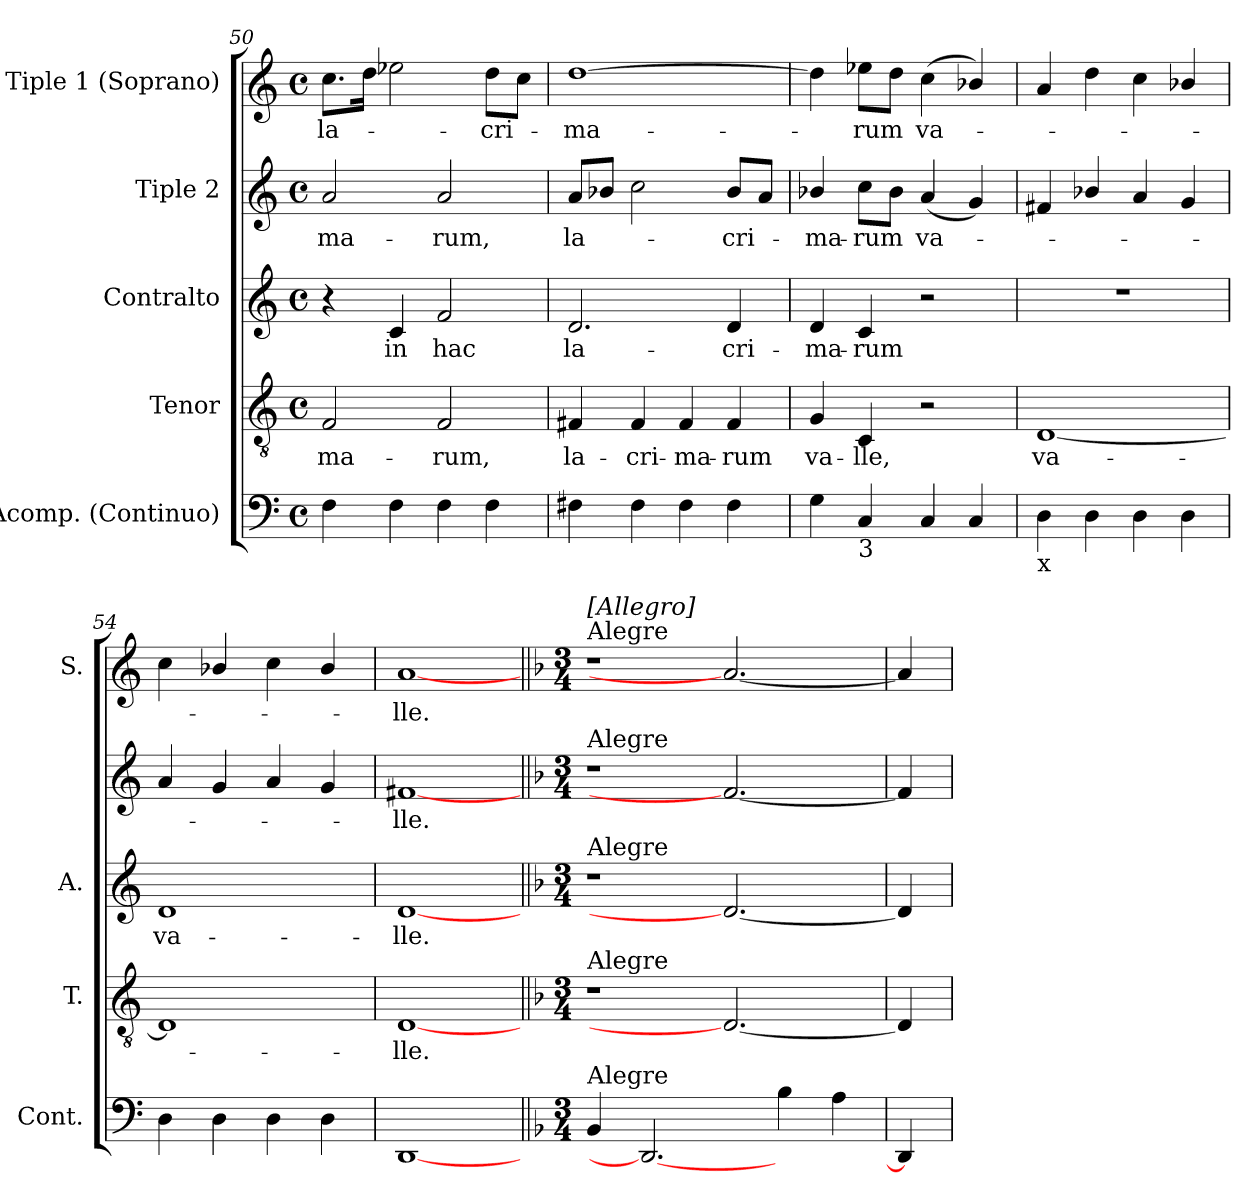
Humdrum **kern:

**kern	**kern	**text	**kern	**text	**kern	**text	**kern	**text
*part5	*part4	*part4	*part3	*part3	*part2	*part2	*part1	*part1
*staff5	*staff4	*staff4	*staff3	*staff3	*staff2	*staff2	*staff1	*staff1
*I"Acomp. (Continuo)	*I"Tenor	*	*I"Contralto	*	*I"Tiple 2	*	*I"Tiple 1 (Soprano)	*
*I'Cont.	*I'T.	*	*I'A.	*	*	*	*I'S.	*
!!LO:LB:g=z
*clefF4	*clefGv2	*	*clefG2	*	*clefG2	*	*clefG2	*
*	*ITrd7c12	*	*	*	*	*	*	*
*k[]	*k[]	*	*k[]	*	*k[]	*	*k[]	*
*C:	*C:	*	*C:	*	*C:	*	*C:	*
*M4/4	*M4/4	*	*M4/4	*	*M4/4	*	*M4/4	*
*met(c)	*met(c)	*	*met(c)	*	*met(c)	*	*met(c)	*
=50	=50	=50	=50	=50	=50	=50	=50	=50
!	!	!LO:LY:b:color=#000000	!	!	!	!	!	!
!	!	!	!	!	!	!LO:LY:b:color=#000000	!	!
!	!	!	!	!	!	!	!	!LO:LY:b:color=#000000
4Fi\	2FFi/	-ma-	4r	.	2ai/	-ma-	8.cci\L	la-
.	.	.	.	.	.	.	16ddi\Jk	.
!	!	!	!	!LO:LY:b:color=#000000	!	!	!	!
4Fi\	.	.	4ci/	in	.	.	2ee-Xi\	.
!	!	!LO:LY:b:color=#000000	!	!	!	!	!	!
!	!	!	!	!LO:LY:b:color=#000000	!	!	!	!
!	!	!	!	!	!	!LO:LY:b:color=#000000	!	!
4Fi\	2FFi/	-rum,	2fi/	hac	2ai/	-rum,	.	.
!	!	!	!	!	!	!	!	!LO:LY:b:color=#000000
4Fi\	.	.	.	.	.	.	8ddi\L	-cri-
.	.	.	.	.	.	.	8cci\J	.
=51	=51	=51	=51	=51	=51	=51	=51	=51
!	!	!LO:LY:b:color=#000000	!	!	!	!	!	!
!	!	!	!	!LO:LY:b:color=#000000	!	!	!	!
!	!	!	!	!	!	!LO:LY:b:color=#000000	!	!
!	!	!	!	!	!	!	!	!LO:LY:b:color=#000000
4F#Xi\	4FF#Xi/	la-	2.di/	la-	8ai/L	la-	[1ddi	-ma-
.	.	.	.	.	8b-Xi/J	.	.	.
!	!	!LO:LY:b:color=#000000	!	!	!	!	!	!
4F#i\	4FF#i/	-cri-	.	.	2cci\	.	.	.
!	!	!LO:LY:b:color=#000000	!	!	!	!	!	!
4F#i\	4FF#i/	-ma-	.	.	.	.	.	.
!	!	!LO:LY:b:color=#000000	!	!	!	!	!	!
!	!	!	!	!LO:LY:b:color=#000000	!	!	!	!
!	!	!	!	!	!	!LO:LY:b:color=#000000	!	!
4F#i\	4FF#i/	-rum	4di/	-cri-	8b-i/L	-cri-	.	.
.	.	.	.	.	8ai/J	.	.	.
=52	=52	=52	=52	=52	=52	=52	=52	=52
!	!	!LO:LY:b:color=#000000	!	!	!	!	!	!
!	!	!	!	!LO:LY:b:color=#000000	!	!	!	!
!	!	!	!	!	!	!LO:LY:b:color=#000000	!	!
4Gi\	4GGi/	va-	4di/	-ma-	4b-Xi/	-ma-	4ddi\]	.
!	!	!LO:LY:b:color=#000000	!	!	!	!	!	!
!	!	!	!	!LO:LY:b:color=#000000	!	!	!	!
!	!	!	!	!	!	!LO:LY:b:color=#000000	!	!
!LO:TX:b:t=3	!	!	!	!	!	!	!	!
!	!	!	!	!	!	!	!	!LO:LY:b:color=#000000
4Ci/	4CCi/	-lle,	4ci/	-rum	8cci\L	-rum	8ee-Xi\L	-rum
.	.	.	.	.	8b-i\J	.	8ddi\J	.
!	!	!	!	!	!	!LO:LY:b:color=#000000	!	!
!	!	!	!	!	!	!	!	!LO:LY:b:color=#000000
4Ci/	2r	.	2r	.	(4ai/	va-	(4cci\	va-
4Ci/	.	.	.	.	4gi/)	.	4b-Xi/)	.
!!LO:PB:g=z
=53	=53	=53	=53	=53	=53	=53	=53	=53
!LO:TX:b:t=x	!	!	!	!	!	!	!	!
!	!	!LO:LY:b:color=#000000	!	!	!	!	!	!
4Di\	[1DDi	va-	1r	.	4f#Xi/	.	4ai/	.
4Di\	.	.	.	.	4b-Xi/	.	4ddi\	.
4Di\	.	.	.	.	4ai/	.	4cci\	.
4Di\	.	.	.	.	4gi/	.	4b-Xi/	.
=54	=54	=54	=54	=54	=54	=54	=54	=54
!	!	!	!	!LO:LY:b:color=#000000	!	!	!	!
4Di\	1DDi]	.	1di	va-	4ai/	.	4cci\	.
4Di\	.	.	.	.	4gi/	.	4b-Xi/	.
4Di\	.	.	.	.	4ai/	.	4cci\	.
4Di\	.	.	.	.	4gi/	.	4b-i/	.
=55	=55	=55	=55	=55	=55	=55	=55	=55
!	!	!LO:LY:b:color=#000000	!	!	!	!	!	!
!	!	!	!	!LO:LY:b:color=#000000	!	!	!	!
!	!	!	!	!	!	!LO:LY:b:color=#000000	!	!
!	!	!	!	!	!	!	!	!LO:LY:b:color=#000000
[1DDi	[1DDi	-lle.	[1di	-lle.	[1f#Xi	-lle.	[1ai	-lle.
!!LO:LB:g=z
=56||	=56||	=56||	=56||	=56||	=56||	=56||	=56||	=56||
*k[b-]	*k[b-]	*	*k[b-]	*	*k[b-]	*	*k[b-]	*
*F:	*F:	*	*F:	*	*F:	*	*F:	*
*M3/4	*M3/4	*	*M3/4	*	*M3/4	*	*M3/4	*
*	*	*	*	*	*	*	*MM120	*
!	!	!	!	!	!	!	!LO:TX:a:t=Alegre	!
!	!	!	!	!	!	!	!LO:TX:a:B:t=[Allegro]	!
!	!	!	!	!	!LO:TX:a:t=Alegre	!	!	!
!	!	!	!LO:TX:a:t=Alegre	!	!	!	!	!
!	!LO:TX:a:t=Alegre	!	!	!	!	!	!	!
!LO:TX:a:t=Alegre	!	!	!	!	!	!	!	!
!	!LO:N:vis=1	!	!LO:N:vis=1	!	!LO:N:vis=1	!	!LO:N:vis=1	!
4BB-i/	2.r	.	2.r	.	2.r	.	2.r	.
2.DDi_	.	.	.	.	.	.	.	.
.	2.DDi_	.	2.di_	.	2.f#i_	.	2.ai_	.
4B-i\	.	.	.	.	.	.	.	.
4Ai\	.	.	.	.	.	.	.	.
=57	=57	=57	=57	=57	=57	=57	=57	=57
4DDi]	4DDi]	.	4di]	.	4f#i]	.	4ai]	.
=	=	=	=	=	=	=	=	=
*-	*-	*-	*-	*-	*-	*-	*-	*-
